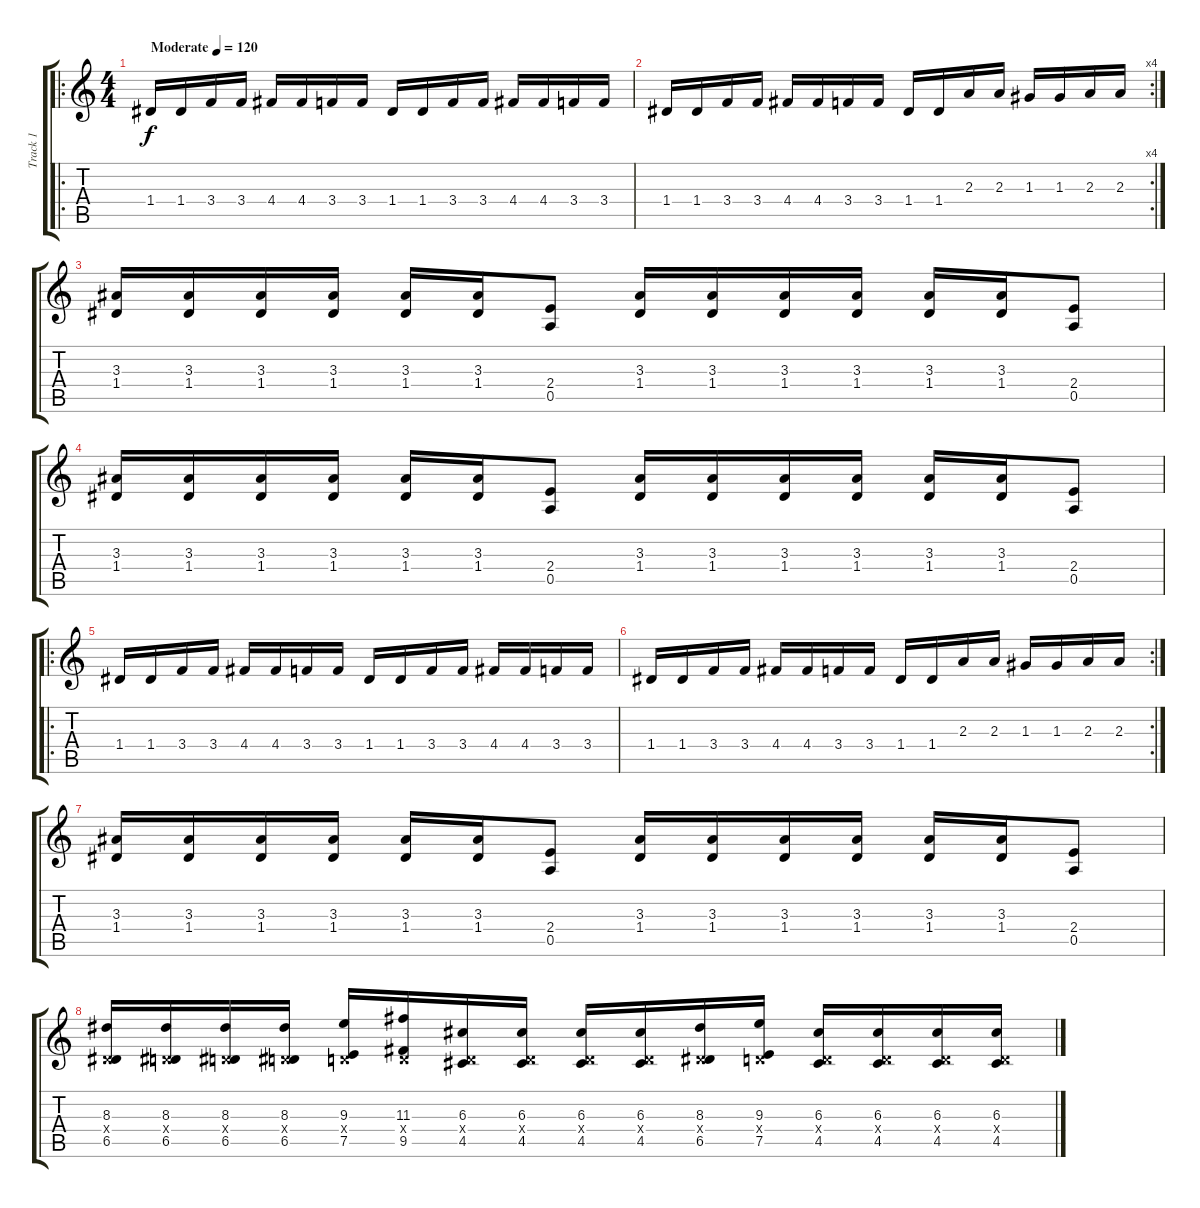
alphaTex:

\track ("Track 1" "Track 1") {instrument distortionguitar}
\staff {score tabs}
\tuning (E4 B3 G3 D3 A2 D2) {hide}
\ro
\ts (4 4)
\tempo (120 "Moderate")
\clef g2
\ks c
1.4.16{dy f instrument distortionguitar} 1.4.16 3.4.16 3.4.16 4.4.16 4.4.16 3.4.16 3.4.16 1.4.16 1.4.16 3.4.16 3.4.16 4.4.16 4.4.16 3.4.16 3.4.16 |
\rc 4
1.4.16 1.4.16 3.4.16 3.4.16 4.4.16 4.4.16 3.4.16 3.4.16 1.4.16 1.4.16 2.3.16 2.3.16 1.3.16 1.3.16 2.3.16 2.3.16 |
(3.3 1.4).16 (3.3 1.4).16 (3.3 1.4).16 (3.3 1.4).16 (3.3 1.4).16 (3.3 1.4).16 (2.4 0.5).8 (3.3 1.4).16 (3.3 1.4).16 (3.3 1.4).16 (3.3 1.4).16 (3.3 1.4).16 (3.3 1.4).16 (2.4 0.5).8 |
(3.3 1.4).16 (3.3 1.4).16 (3.3 1.4).16 (3.3 1.4).16 (3.3 1.4).16 (3.3 1.4).16 (2.4 0.5).8 (3.3 1.4).16 (3.3 1.4).16 (3.3 1.4).16 (3.3 1.4).16 (3.3 1.4).16 (3.3 1.4).16 (2.4 0.5).8 |
\ro
1.4.16 1.4.16 3.4.16 3.4.16 4.4.16 4.4.16 3.4.16 3.4.16 1.4.16 1.4.16 3.4.16 3.4.16 4.4.16 4.4.16 3.4.16 3.4.16 |
\rc 2
1.4.16 1.4.16 3.4.16 3.4.16 4.4.16 4.4.16 3.4.16 3.4.16 1.4.16 1.4.16 2.3.16 2.3.16 1.3.16 1.3.16 2.3.16 2.3.16 |
(3.3 1.4).16 (3.3 1.4).16 (3.3 1.4).16 (3.3 1.4).16 (3.3 1.4).16 (3.3 1.4).16 (2.4 0.5).8 (3.3 1.4).16 (3.3 1.4).16 (3.3 1.4).16 (3.3 1.4).16 (3.3 1.4).16 (3.3 1.4).16 (2.4 0.5).8 |
(8.3 0.4{x} 6.5).16 (8.3 0.4{x} 6.5).16 (8.3 0.4{x} 6.5).16 (8.3 0.4{x} 6.5).16 (9.3 0.4{x} 7.5).16 (11.3 0.4{x} 9.5).16 (6.3 0.4{x} 4.5).16 (6.3 0.4{x} 4.5).16 (6.3 0.4{x} 4.5).16 (6.3 0.4{x} 4.5).16 (8.3 0.4{x} 6.5).16 (9.3 0.4{x} 7.5).16 (6.3 0.4{x} 4.5).16 (6.3 0.4{x} 4.5).16 (6.3 0.4{x} 4.5).16 (6.3 0.4{x} 4.5).16
